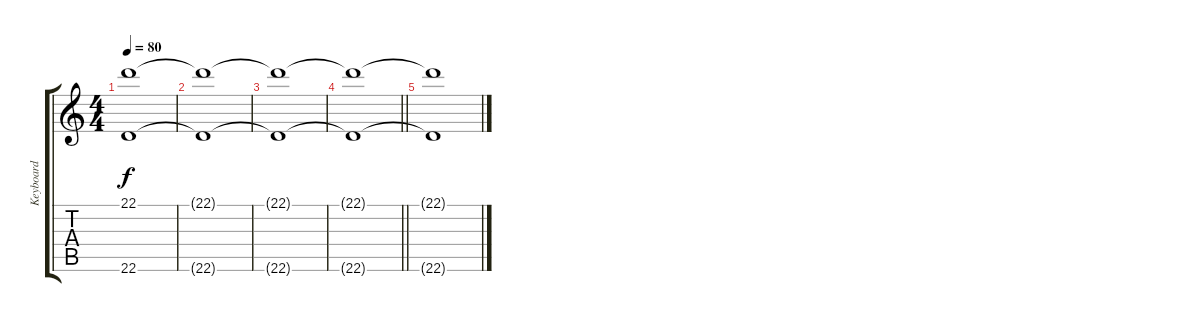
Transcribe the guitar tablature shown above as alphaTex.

\track ("Keyboard" "Keyboard") {instrument stringensemble1}
\staff {score tabs}
\tuning (E4 B3 G3 D3 A2 E2) {hide}
\ts (4 4)
\tempo 80
\clef g2
\ks c
(22.1{t} 22.6{t}).1{dy f} |
(22.1{t} 22.6{t}).1 |
(22.1{t} 22.6{t}).1 |
\barLineRight lightlight
(22.1{t} 22.6{t}).1 |
(22.1{t} 22.6{t}).1
